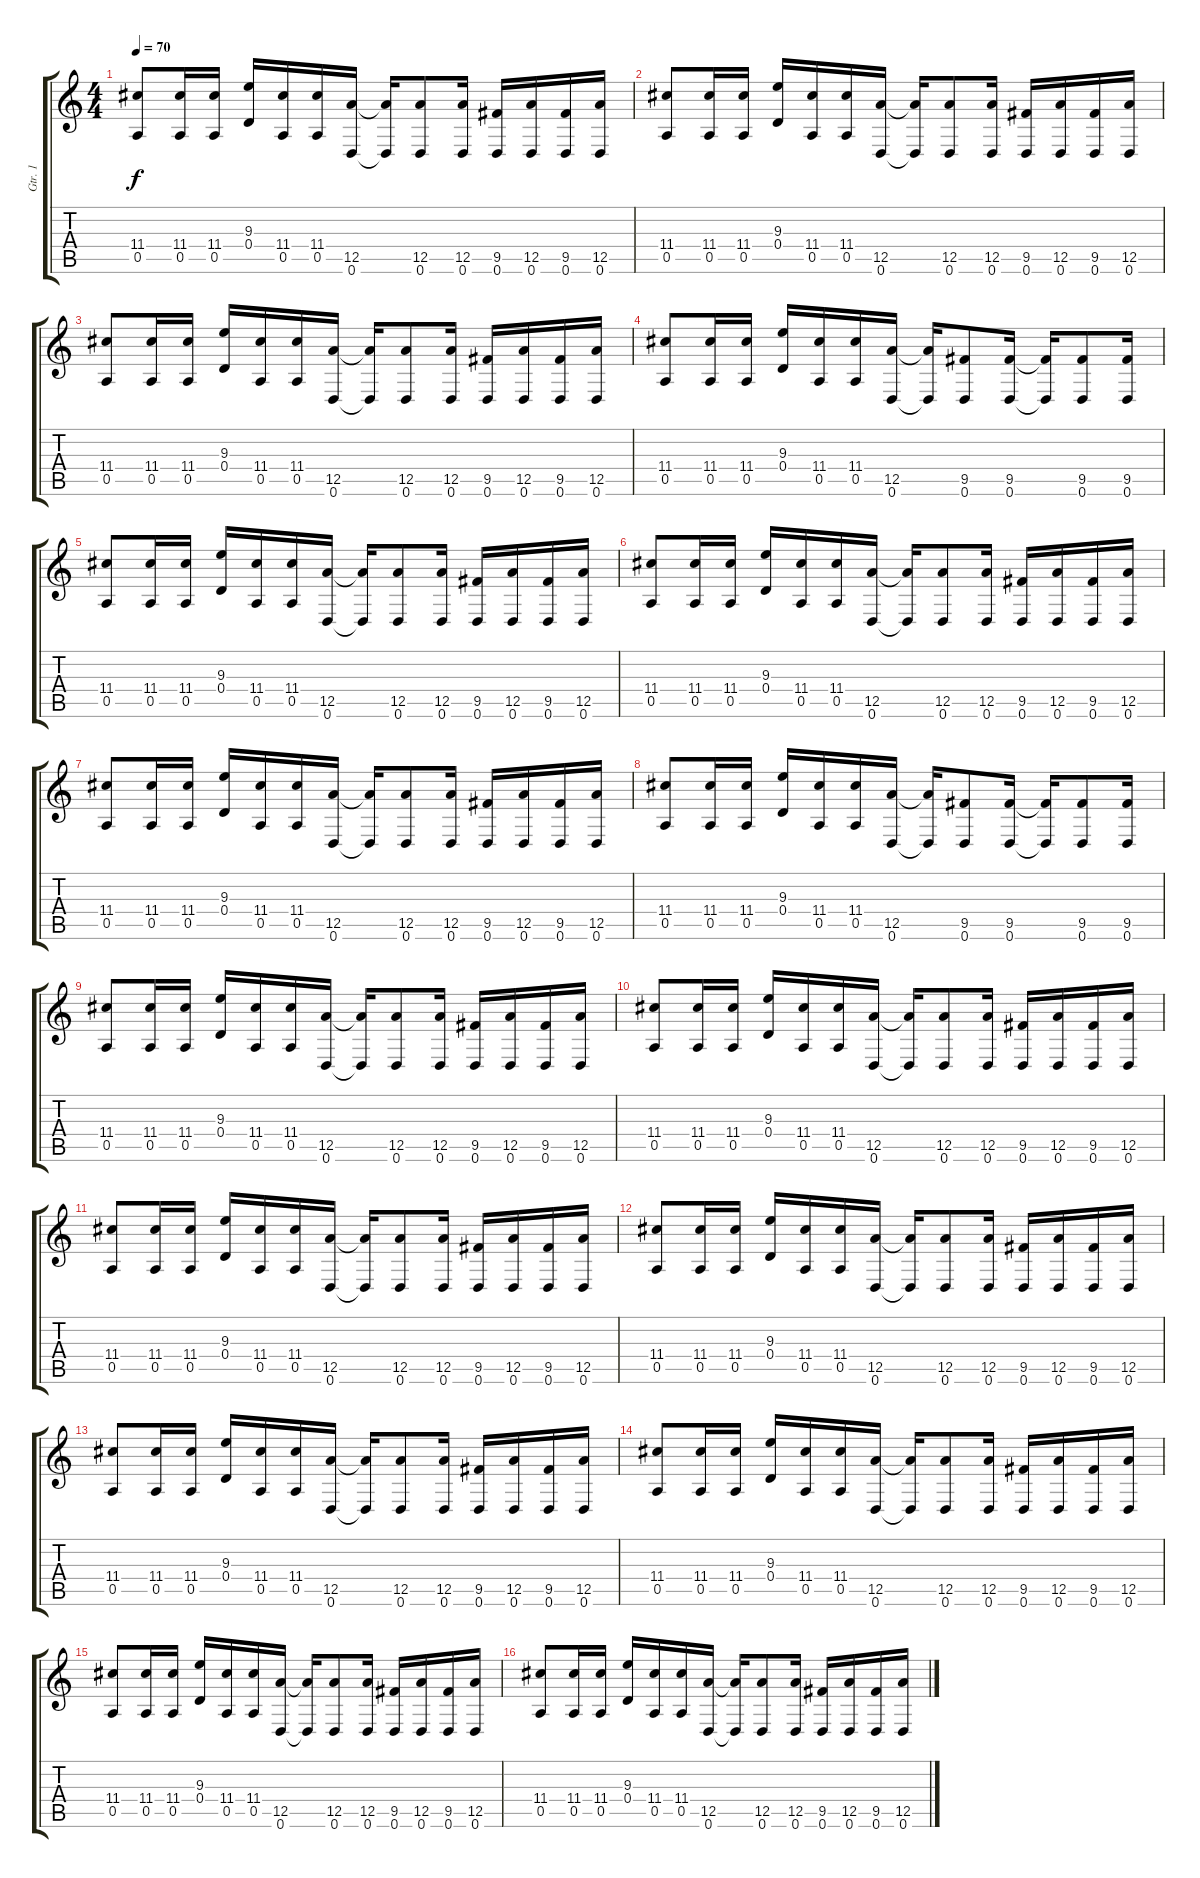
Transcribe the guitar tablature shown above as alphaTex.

\track ("Gtr. 1" "Gtr. 1") {instrument electricguitarclean}
\staff {score tabs}
\tuning (E4 B3 G3 D3 A2 D2) {hide}
\ts (4 4)
\tempo 70
\clef g2
\ks c
(11.4 0.5).8{dy f instrument electricguitarclean} (11.4 0.5).16 (11.4 0.5).16 (9.3 0.4).16 (11.4 0.5).16 (11.4 0.5).16 (12.5 0.6).16 (12.5{t} 0.6{t}).16 (12.5 0.6).8 (12.5 0.6).16 (9.5 0.6).16 (12.5 0.6).16 (9.5 0.6).16 (12.5 0.6).16 |
(11.4 0.5).8 (11.4 0.5).16 (11.4 0.5).16 (9.3 0.4).16 (11.4 0.5).16 (11.4 0.5).16 (12.5 0.6).16 (12.5{t} 0.6{t}).16 (12.5 0.6).8 (12.5 0.6).16 (9.5 0.6).16 (12.5 0.6).16 (9.5 0.6).16 (12.5 0.6).16 |
(11.4 0.5).8 (11.4 0.5).16 (11.4 0.5).16 (9.3 0.4).16 (11.4 0.5).16 (11.4 0.5).16 (12.5 0.6).16 (12.5{t} 0.6{t}).16 (12.5 0.6).8 (12.5 0.6).16 (9.5 0.6).16 (12.5 0.6).16 (9.5 0.6).16 (12.5 0.6).16 |
(11.4 0.5).8 (11.4 0.5).16 (11.4 0.5).16 (9.3 0.4).16 (11.4 0.5).16 (11.4 0.5).16 (12.5 0.6).16 (12.5{t} 0.6{t}).16 (9.5 0.6).8 (9.5 0.6).16 (9.5{t} 0.6{t}).16 (9.5 0.6).8 (9.5 0.6).16 |
(11.4 0.5).8 (11.4 0.5).16 (11.4 0.5).16 (9.3 0.4).16 (11.4 0.5).16 (11.4 0.5).16 (12.5 0.6).16 (12.5{t} 0.6{t}).16 (12.5 0.6).8 (12.5 0.6).16 (9.5 0.6).16 (12.5 0.6).16 (9.5 0.6).16 (12.5 0.6).16 |
(11.4 0.5).8 (11.4 0.5).16 (11.4 0.5).16 (9.3 0.4).16 (11.4 0.5).16 (11.4 0.5).16 (12.5 0.6).16 (12.5{t} 0.6{t}).16 (12.5 0.6).8 (12.5 0.6).16 (9.5 0.6).16 (12.5 0.6).16 (9.5 0.6).16 (12.5 0.6).16 |
(11.4 0.5).8 (11.4 0.5).16 (11.4 0.5).16 (9.3 0.4).16 (11.4 0.5).16 (11.4 0.5).16 (12.5 0.6).16 (12.5{t} 0.6{t}).16 (12.5 0.6).8 (12.5 0.6).16 (9.5 0.6).16 (12.5 0.6).16 (9.5 0.6).16 (12.5 0.6).16 |
(11.4 0.5).8 (11.4 0.5).16 (11.4 0.5).16 (9.3 0.4).16 (11.4 0.5).16 (11.4 0.5).16 (12.5 0.6).16 (12.5{t} 0.6{t}).16 (9.5 0.6).8 (9.5 0.6).16 (9.5{t} 0.6{t}).16 (9.5 0.6).8 (9.5 0.6).16 |
(11.4 0.5).8 (11.4 0.5).16 (11.4 0.5).16 (9.3 0.4).16 (11.4 0.5).16 (11.4 0.5).16 (12.5 0.6).16 (12.5{t} 0.6{t}).16 (12.5 0.6).8 (12.5 0.6).16 (9.5 0.6).16 (12.5 0.6).16 (9.5 0.6).16 (12.5 0.6).16 |
(11.4 0.5).8 (11.4 0.5).16 (11.4 0.5).16 (9.3 0.4).16 (11.4 0.5).16 (11.4 0.5).16 (12.5 0.6).16 (12.5{t} 0.6{t}).16 (12.5 0.6).8 (12.5 0.6).16 (9.5 0.6).16 (12.5 0.6).16 (9.5 0.6).16 (12.5 0.6).16 |
(11.4 0.5).8 (11.4 0.5).16 (11.4 0.5).16 (9.3 0.4).16 (11.4 0.5).16 (11.4 0.5).16 (12.5 0.6).16 (12.5{t} 0.6{t}).16 (12.5 0.6).8 (12.5 0.6).16 (9.5 0.6).16 (12.5 0.6).16 (9.5 0.6).16 (12.5 0.6).16 |
(11.4 0.5).8 (11.4 0.5).16 (11.4 0.5).16 (9.3 0.4).16 (11.4 0.5).16 (11.4 0.5).16 (12.5 0.6).16 (12.5{t} 0.6{t}).16 (12.5 0.6).8 (12.5 0.6).16 (9.5 0.6).16 (12.5 0.6).16 (9.5 0.6).16 (12.5 0.6).16 |
(11.4 0.5).8 (11.4 0.5).16 (11.4 0.5).16 (9.3 0.4).16 (11.4 0.5).16 (11.4 0.5).16 (12.5 0.6).16 (12.5{t} 0.6{t}).16 (12.5 0.6).8 (12.5 0.6).16 (9.5 0.6).16 (12.5 0.6).16 (9.5 0.6).16 (12.5 0.6).16 |
(11.4 0.5).8 (11.4 0.5).16 (11.4 0.5).16 (9.3 0.4).16 (11.4 0.5).16 (11.4 0.5).16 (12.5 0.6).16 (12.5{t} 0.6{t}).16 (12.5 0.6).8 (12.5 0.6).16 (9.5 0.6).16 (12.5 0.6).16 (9.5 0.6).16 (12.5 0.6).16 |
(11.4 0.5).8 (11.4 0.5).16 (11.4 0.5).16 (9.3 0.4).16 (11.4 0.5).16 (11.4 0.5).16 (12.5 0.6).16 (12.5{t} 0.6{t}).16 (12.5 0.6).8 (12.5 0.6).16 (9.5 0.6).16 (12.5 0.6).16 (9.5 0.6).16 (12.5 0.6).16 |
(11.4 0.5).8 (11.4 0.5).16 (11.4 0.5).16 (9.3 0.4).16 (11.4 0.5).16 (11.4 0.5).16 (12.5 0.6).16 (12.5{t} 0.6{t}).16 (12.5 0.6).8 (12.5 0.6).16 (9.5 0.6).16 (12.5 0.6).16 (9.5 0.6).16 (12.5 0.6).16
